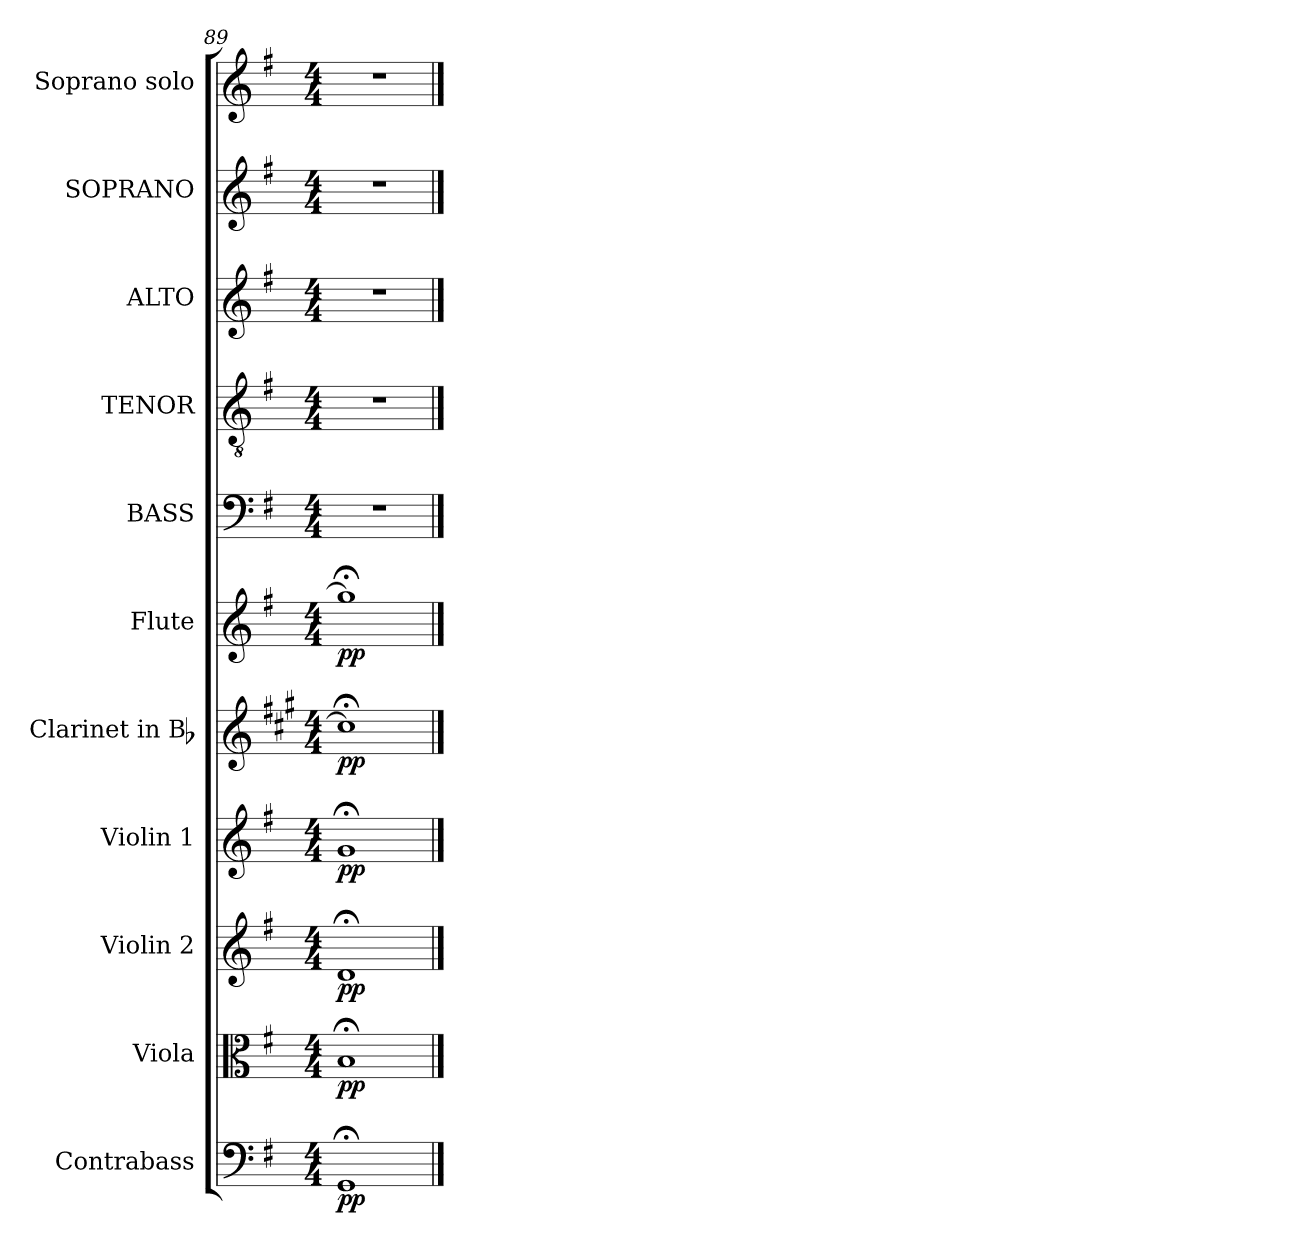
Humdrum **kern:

**kern	**dynam	**kern	**dynam	**kern	**dynam	**kern	**dynam	**kern	**dynam	**kern	**dynam	**kern	**kern	**kern	**kern	**kern
*part11	*part11	*part10	*part10	*part9	*part9	*part8	*part8	*part7	*part7	*part6	*part6	*part5	*part4	*part3	*part2	*part1
*staff11	*staff11	*staff10	*staff10	*staff9	*staff9	*staff8	*staff8	*staff7	*staff7	*staff6	*staff6	*staff5	*staff4	*staff3	*staff2	*staff1
*I"Contrabass	*	*I"Viola	*	*I"Violin 2	*	*I"Violin 1	*	*I"Clarinet in Bb	*	*I"Flute	*	*I"BASS	*I"TENOR	*I"ALTO	*I"SOPRANO	*I"Soprano solo
*I'Cb.	*	*I'Vla.	*	*I'Vln. 2	*	*I'Vln. 1	*	*I'Cl.	*	*I'Fl.	*	*I'B.	*I'T.	*I'A.	*I'S.	*I'S.
*clefF4	*	*clefC3	*	*clefG2	*	*clefG2	*	*clefG2	*	*clefG2	*	*clefF4	*clefGv2	*clefG2	*clefG2	*clefG2
*ITrd7c12	*	*	*	*	*	*	*	*ITrd1c2	*	*	*	*	*ITrd7c12	*	*	*
*k[f#]	*	*k[f#]	*	*k[f#]	*	*k[f#]	*	*k[f#]	*	*k[f#]	*	*k[f#]	*k[f#]	*k[f#]	*k[f#]	*k[f#]
*G:	*	*G:	*	*G:	*	*G:	*	*G:	*	*G:	*	*G:	*G:	*G:	*G:	*G:
*M4/4	*	*M4/4	*	*M4/4	*	*M4/4	*	*M4/4	*	*M4/4	*	*M4/4	*M4/4	*M4/4	*M4/4	*M4/4
=89	=89	=89	=89	=89	=89	=89	=89	=89	=89	=89	=89	=89	=89	=89	=89	=89
1GGG;i	pp	1B;i	pp	1d;i	pp	1g;i	pp	1b;i]	pp	1gg;i]	pp	1r	1r	1r	1r	1r
==	==	==	==	==	==	==	==	==	==	==	==	==	==	==	==	==
*-	*-	*-	*-	*-	*-	*-	*-	*-	*-	*-	*-	*-	*-	*-	*-	*-
